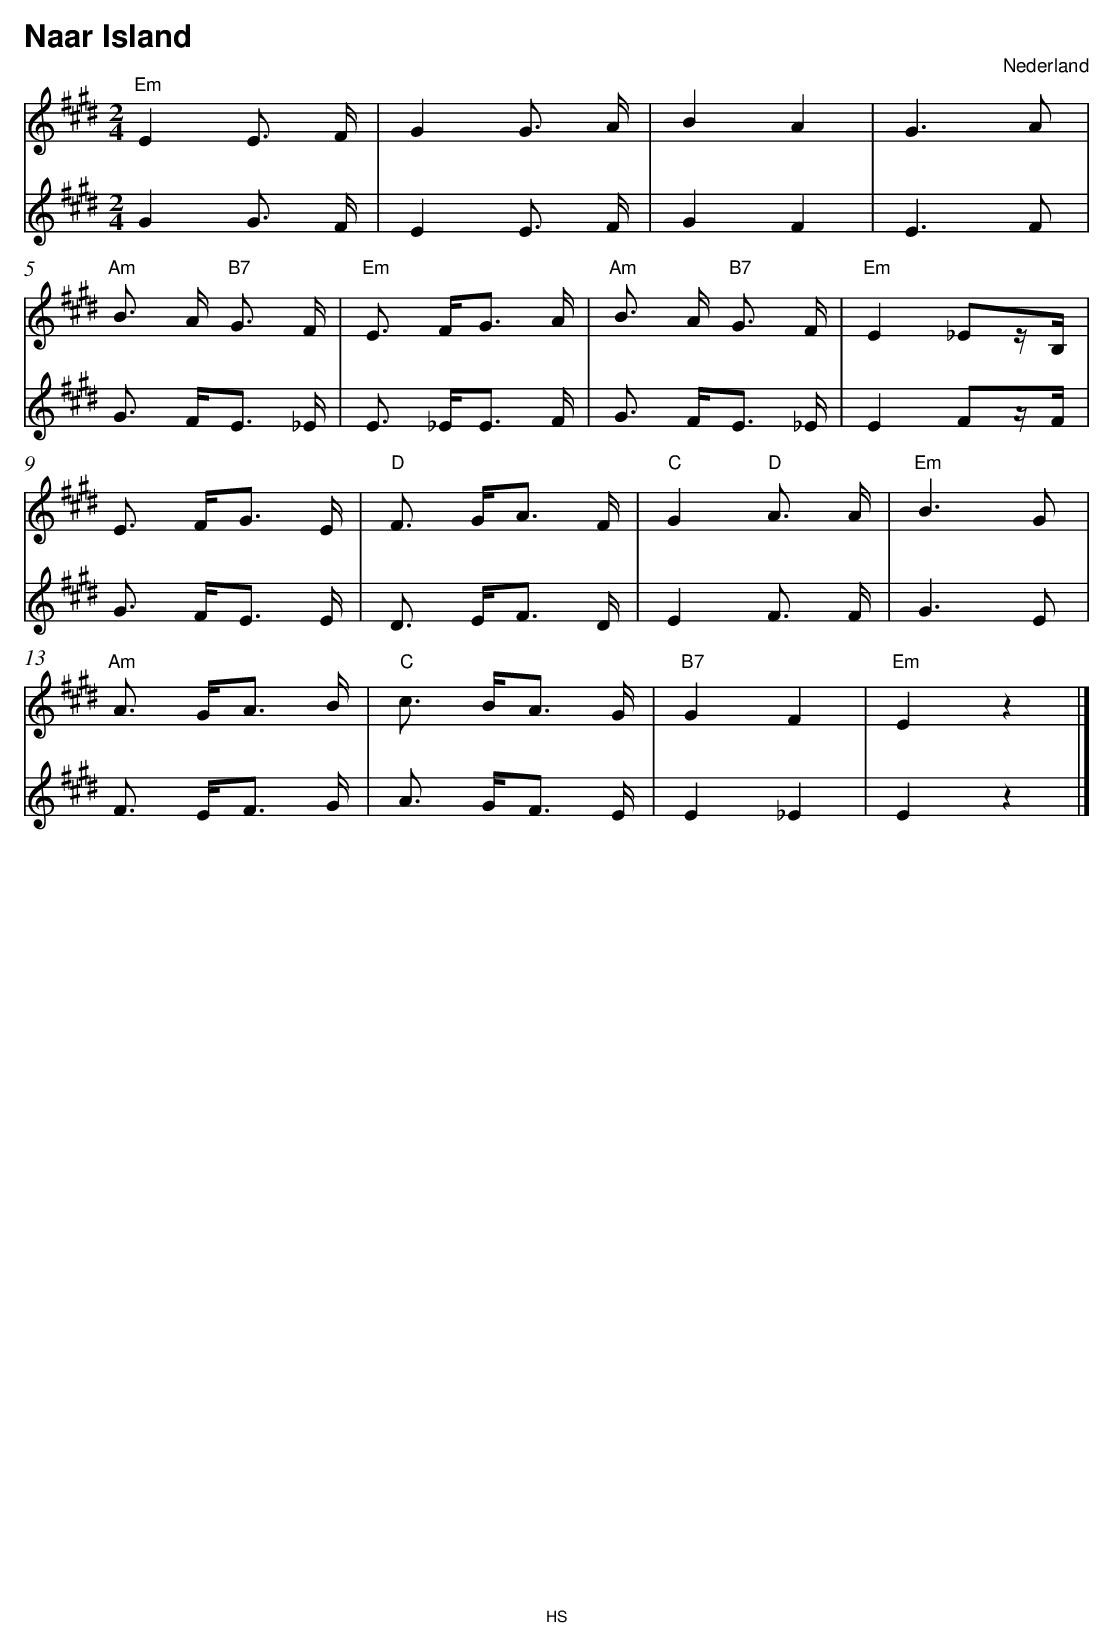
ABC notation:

X:1
T:Naar Island
O:Nederland
M:2/4
L:1/8
Q:1/4=108
K:E
V:1
"Em" E2 E3/2 F/|G2 G3/2 A/|B2 A2 |G3 A|
"Am" B3/2 A/"B7" G3/2 F/|"Em" E3/2 F/G3/2 A/|"Am" B3/2 A/"B7" G3/2 F/|"Em" E2 _Ez/B,/ |
E3/2 F/G3/2 E/|"D" F3/2 G/A3/2 F/|"C" G2 "D" A3/2 A/|"Em" B3 G|
"Am" A3/2 G/A3/2 B/|"C" c3/2 B/A3/2 G/|"B7" G2 F2 |"Em" E2 z2 |]
V:2
G2 G3/2 F/|E2 E3/2 F/|G2 F2 |E3 F|
G3/2 F/E3/2 _E/|E3/2 _E/E3/2 F/|G3/2 F/E3/2 _E/|E2 Fz/F/ |
G3/2 F/E3/2 E/|D3/2 E/F3/2 D/|E2 F3/2 F/|G3 E|
F3/2 E/F3/2 G/|A3/2 G/F3/2 E/|E2 _E2 |E2 z2 |]
